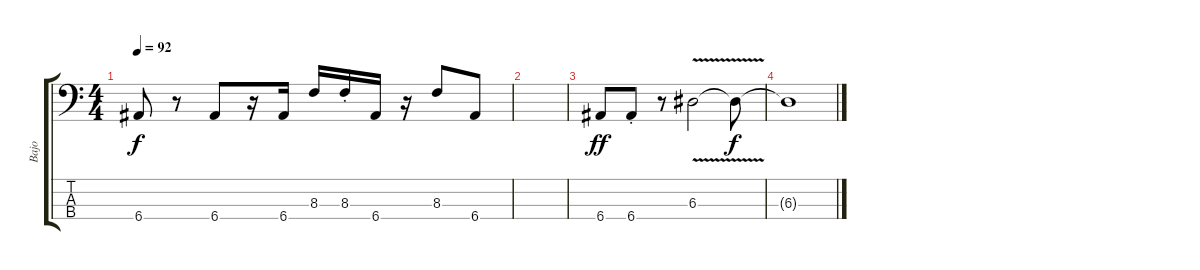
\track ("Bajo" "Bajo") {instrument electricbassfinger}
\staff {score tabs}
\tuning (G2 D2 A1 E1) {hide}
\ts (4 4)
\tempo 92
\clef f4
\ks c
6.4.8{dy f} r.8 6.4.8 r.16 6.4.16 8.3.16 8.3{st}.16 6.4.16 r.16 8.3.8 6.4.8 |
|
6.4.8{dy ff} 6.4{st}.8 r.8 6.3{v}.2{volume 0} 6.3{t}.8{dy f} |
6.3{t}.1
